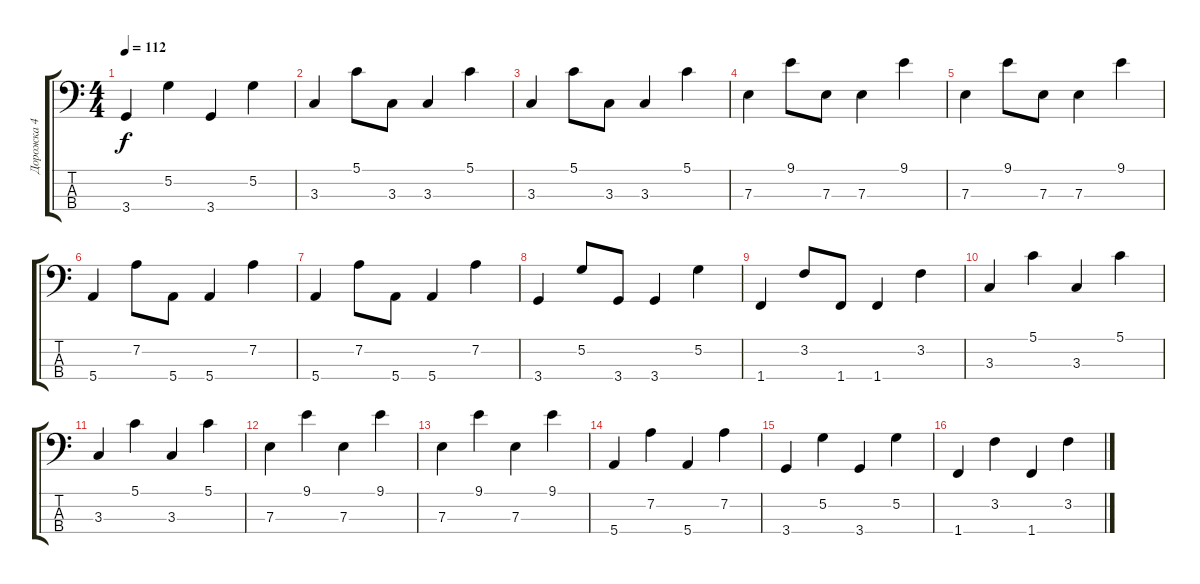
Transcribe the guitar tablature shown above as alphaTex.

\track ("Дорожка 4" "Дорожка 4") {instrument synthbass2}
\staff {score tabs}
\tuning (G2 D2 A1 E1) {hide}
\ts (4 4)
\tempo 112
\clef f4
\ks c
3.4.4{dy f} 5.2.4 3.4.4 5.2.4 |
3.3.4 5.1.8 3.3.8 3.3.4 5.1.4 |
3.3.4 5.1.8 3.3.8 3.3.4 5.1.4 |
7.3.4 9.1.8 7.3.8 7.3.4 9.1.4 |
7.3.4 9.1.8 7.3.8 7.3.4 9.1.4 |
5.4.4 7.2.8 5.4.8 5.4.4 7.2.4 |
5.4.4 7.2.8 5.4.8 5.4.4 7.2.4 |
3.4.4 5.2.8 3.4.8 3.4.4 5.2.4 |
1.4.4 3.2.8 1.4.8 1.4.4 3.2.4 |
3.3.4 5.1.4 3.3.4 5.1.4 |
3.3.4 5.1.4 3.3.4 5.1.4 |
7.3.4 9.1.4 7.3.4 9.1.4 |
7.3.4 9.1.4 7.3.4 9.1.4 |
5.4.4 7.2.4 5.4.4 7.2.4 |
3.4.4 5.2.4 3.4.4 5.2.4 |
1.4.4 3.2.4 1.4.4 3.2.4
